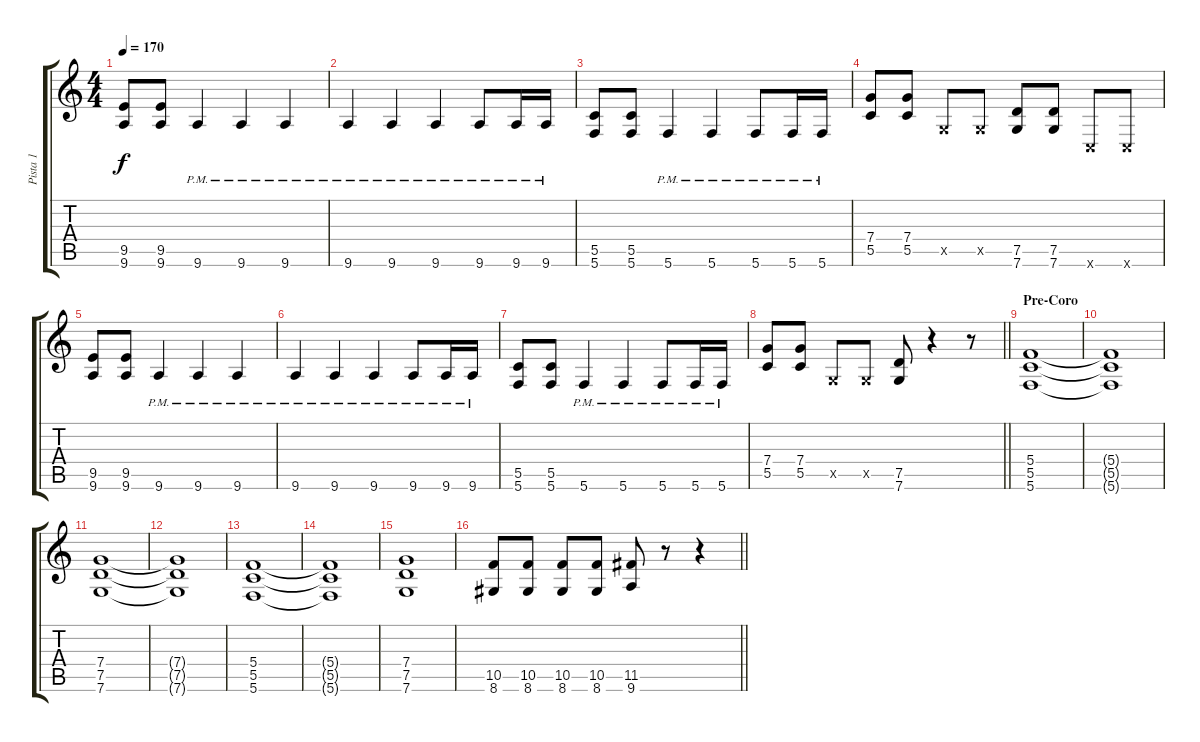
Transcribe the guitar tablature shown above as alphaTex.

\track ("Pista 1" "Pista 1") {instrument distortionguitar}
\staff {score tabs}
\tuning (D4 A3 F3 C3 G2 C2) {hide}
\ts (4 4)
\tempo 170
\clef g2
\ks c
(9.5 9.6).8{dy f} (9.5 9.6).8 9.6{pm}.4 9.6{pm}.4 9.6{pm}.4 |
9.6{pm}.4 9.6{pm}.4 9.6{pm}.4 9.6{pm}.8 9.6{pm}.16 9.6{pm}.16 |
(5.5 5.6).8 (5.5 5.6).8 5.6{pm}.4 5.6{pm}.4 5.6{pm}.8 5.6{pm}.16 5.6{pm}.16 |
(7.4 5.5).8 (7.4 5.5).8 0.5{x}.8 0.5{x}.8 (7.5 7.6).8 (7.5 7.6).8 0.6{x}.8 0.6{x}.8 |
(9.5 9.6).8 (9.5 9.6).8 9.6{pm}.4 9.6{pm}.4 9.6{pm}.4 |
9.6{pm}.4 9.6{pm}.4 9.6{pm}.4 9.6{pm}.8 9.6{pm}.16 9.6{pm}.16 |
(5.5 5.6).8 (5.5 5.6).8 5.6{pm}.4 5.6{pm}.4 5.6{pm}.8 5.6{pm}.16 5.6{pm}.16 |
\barLineRight lightlight
(7.4 5.5).8 (7.4 5.5).8 0.5{x}.8 0.5{x}.8 (7.5 7.6).8 r.4 r.8 |
\section ("" "Pre-Coro")
(5.4 5.5 5.6).1 |
(5.4{t} 5.5{t} 5.6{t}).1 |
(7.4 7.5 7.6).1 |
(7.4{t} 7.5{t} 7.6{t}).1 |
(5.4 5.5 5.6).1 |
(5.4{t} 5.5{t} 5.6{t}).1 |
(7.4 7.5 7.6).1 |
\barLineRight lightlight
(10.5 8.6).8 (10.5 8.6).8 (10.5 8.6).8 (10.5 8.6).8 (11.5 9.6).8 r.8 r.4
